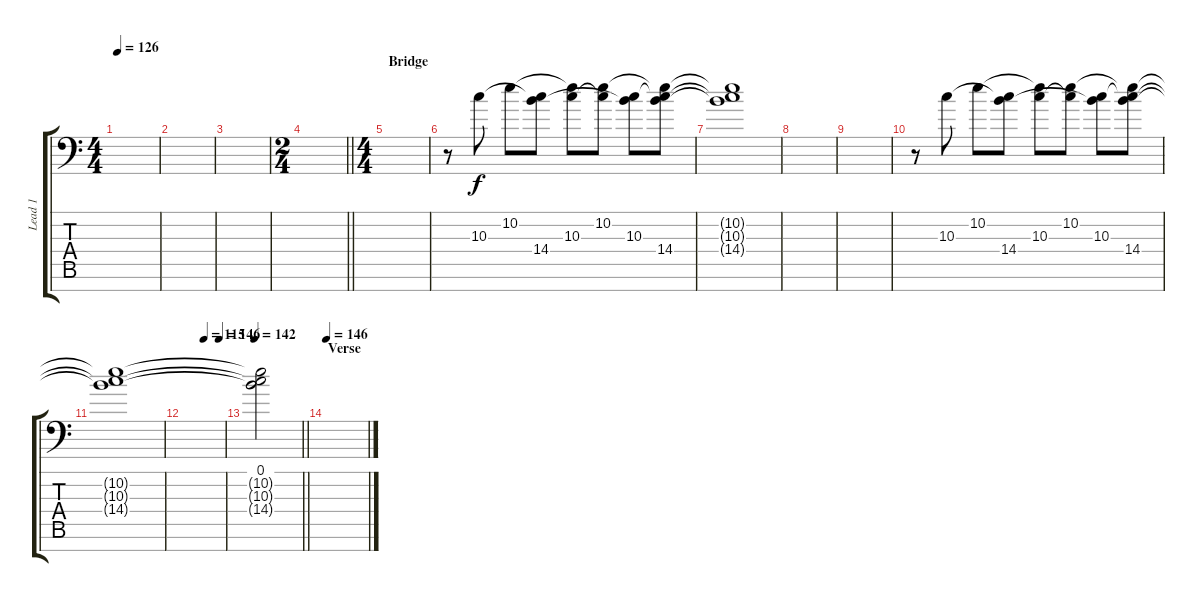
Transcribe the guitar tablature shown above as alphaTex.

\track ("Lead 1" "Lead 1") {instrument overdrivenguitar}
\staff {score tabs}
\tuning (B3 Gb3 D3 A2 E2 A1 E1) {hide}
\ts (4 4)
\tempo 126
\clef f4
\ks aminor
|
|
|
\ts (2 4)
\barLineRight lightlight
|
\ts (4 4)
\section ("" "Bridge")
|
r.8 10.3.8{volume 8 instrument electricguitarjazz} 10.2.8 (10.3{t} 14.4).8 (10.2{t} 10.3).8 (10.2 10.3{t}).8 (10.3 14.4{t}).8 (10.2{t} 10.3{t} 14.4).8 |
(10.2{t} 10.3{t} 14.4{t}).1 |
|
|
r.8 10.3.8{volume 8 instrument electricguitarjazz} 10.2.8 (10.3{t} 14.4).8 (10.2{t} 10.3).8 (10.2 10.3{t}).8 (10.3 14.4{t}).8 (10.2{t} 10.3{t} 14.4).8 |
(10.2{t} 10.3{t} 14.4{t}).1 |
\tempo (115 0.5)
\tempo (146 0.875)
|
\tempo 142
\barLineRight lightlight
(0.1 10.2{t} 10.3{t} 14.4{t}).2{volume 0} |
\section ("" "Verse")
\tempo 146
